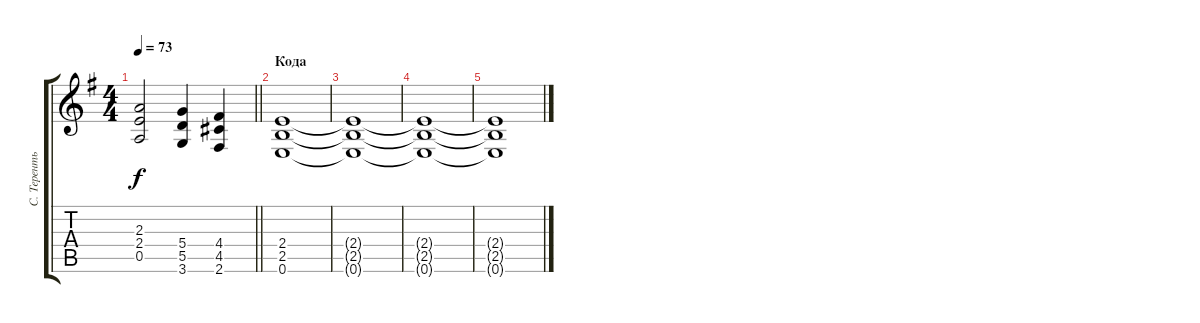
\track ("С. Терентьев" "С. Теренть") {instrument distortionguitar}
\staff {score tabs}
\tuning (E4 B3 G3 D3 A2 E2) {hide}
\ts (4 4)
\tempo 73
\clef g2
\barLineRight lightlight
\ks g
(2.3 2.4 0.5).2{dy f} (5.4 5.5 3.6).4 (4.4 4.5 2.6).4 |
\section ("" "Кода")
(2.4 2.5 0.6).1{volume 0} |
(2.4{t} 2.5{t} 0.6{t}).1 |
(2.4{t} 2.5{t} 0.6{t}).1 |
(2.4{t} 2.5{t} 0.6{t}).1
